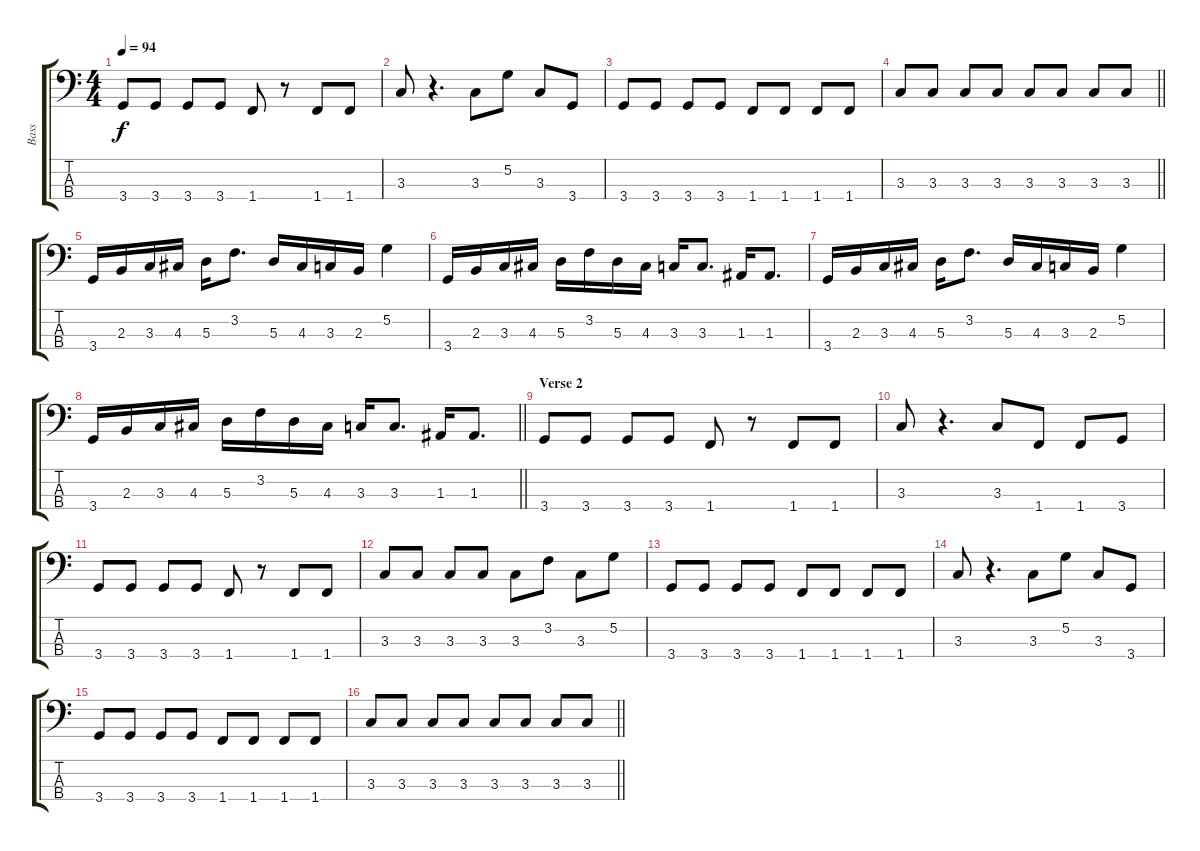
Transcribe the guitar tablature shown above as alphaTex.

\track ("Bass" "Bass") {instrument electricbassfinger}
\staff {score tabs}
\tuning (G2 D2 A1 E1) {hide}
\ts (4 4)
\tempo 94
\clef f4
\ks c
3.4.8{dy f} 3.4.8 3.4.8 3.4.8 1.4.8 r.8 1.4.8 1.4.8 |
3.3.8 r.4{d} 3.3.8 5.2.8 3.3.8 3.4.8 |
3.4.8 3.4.8 3.4.8 3.4.8 1.4.8 1.4.8 1.4.8 1.4.8 |
\barLineRight lightlight
3.3.8 3.3.8 3.3.8 3.3.8 3.3.8 3.3.8 3.3.8 3.3.8 |
\section ("" "")
3.4.16 2.3.16 3.3.16 4.3.16 5.3.16 3.2.8{d} 5.3.16 4.3.16 3.3.16 2.3.16 5.2.4 |
3.4.16 2.3.16 3.3.16 4.3.16 5.3.16 3.2.16 5.3.16 4.3.16 3.3.16 3.3.8{d} 1.3.16 1.3.8{d} |
3.4.16 2.3.16 3.3.16 4.3.16 5.3.16 3.2.8{d} 5.3.16 4.3.16 3.3.16 2.3.16 5.2.4 |
\barLineRight lightlight
3.4.16 2.3.16 3.3.16 4.3.16 5.3.16 3.2.16 5.3.16 4.3.16 3.3.16 3.3.8{d} 1.3.16 1.3.8{d} |
\section ("" "Verse 2")
3.4.8 3.4.8 3.4.8 3.4.8 1.4.8 r.8 1.4.8 1.4.8 |
3.3.8 r.4{d} 3.3.8 1.4.8 1.4.8 3.4.8 |
3.4.8 3.4.8 3.4.8 3.4.8 1.4.8 r.8 1.4.8 1.4.8 |
3.3.8 3.3.8 3.3.8 3.3.8 3.3.8 3.2.8 3.3.8 5.2.8 |
3.4.8 3.4.8 3.4.8 3.4.8 1.4.8 1.4.8 1.4.8 1.4.8 |
3.3.8 r.4{d} 3.3.8 5.2.8 3.3.8 3.4.8 |
3.4.8 3.4.8 3.4.8 3.4.8 1.4.8 1.4.8 1.4.8 1.4.8 |
\barLineRight lightlight
3.3.8 3.3.8 3.3.8 3.3.8 3.3.8 3.3.8 3.3.8 3.3.8
